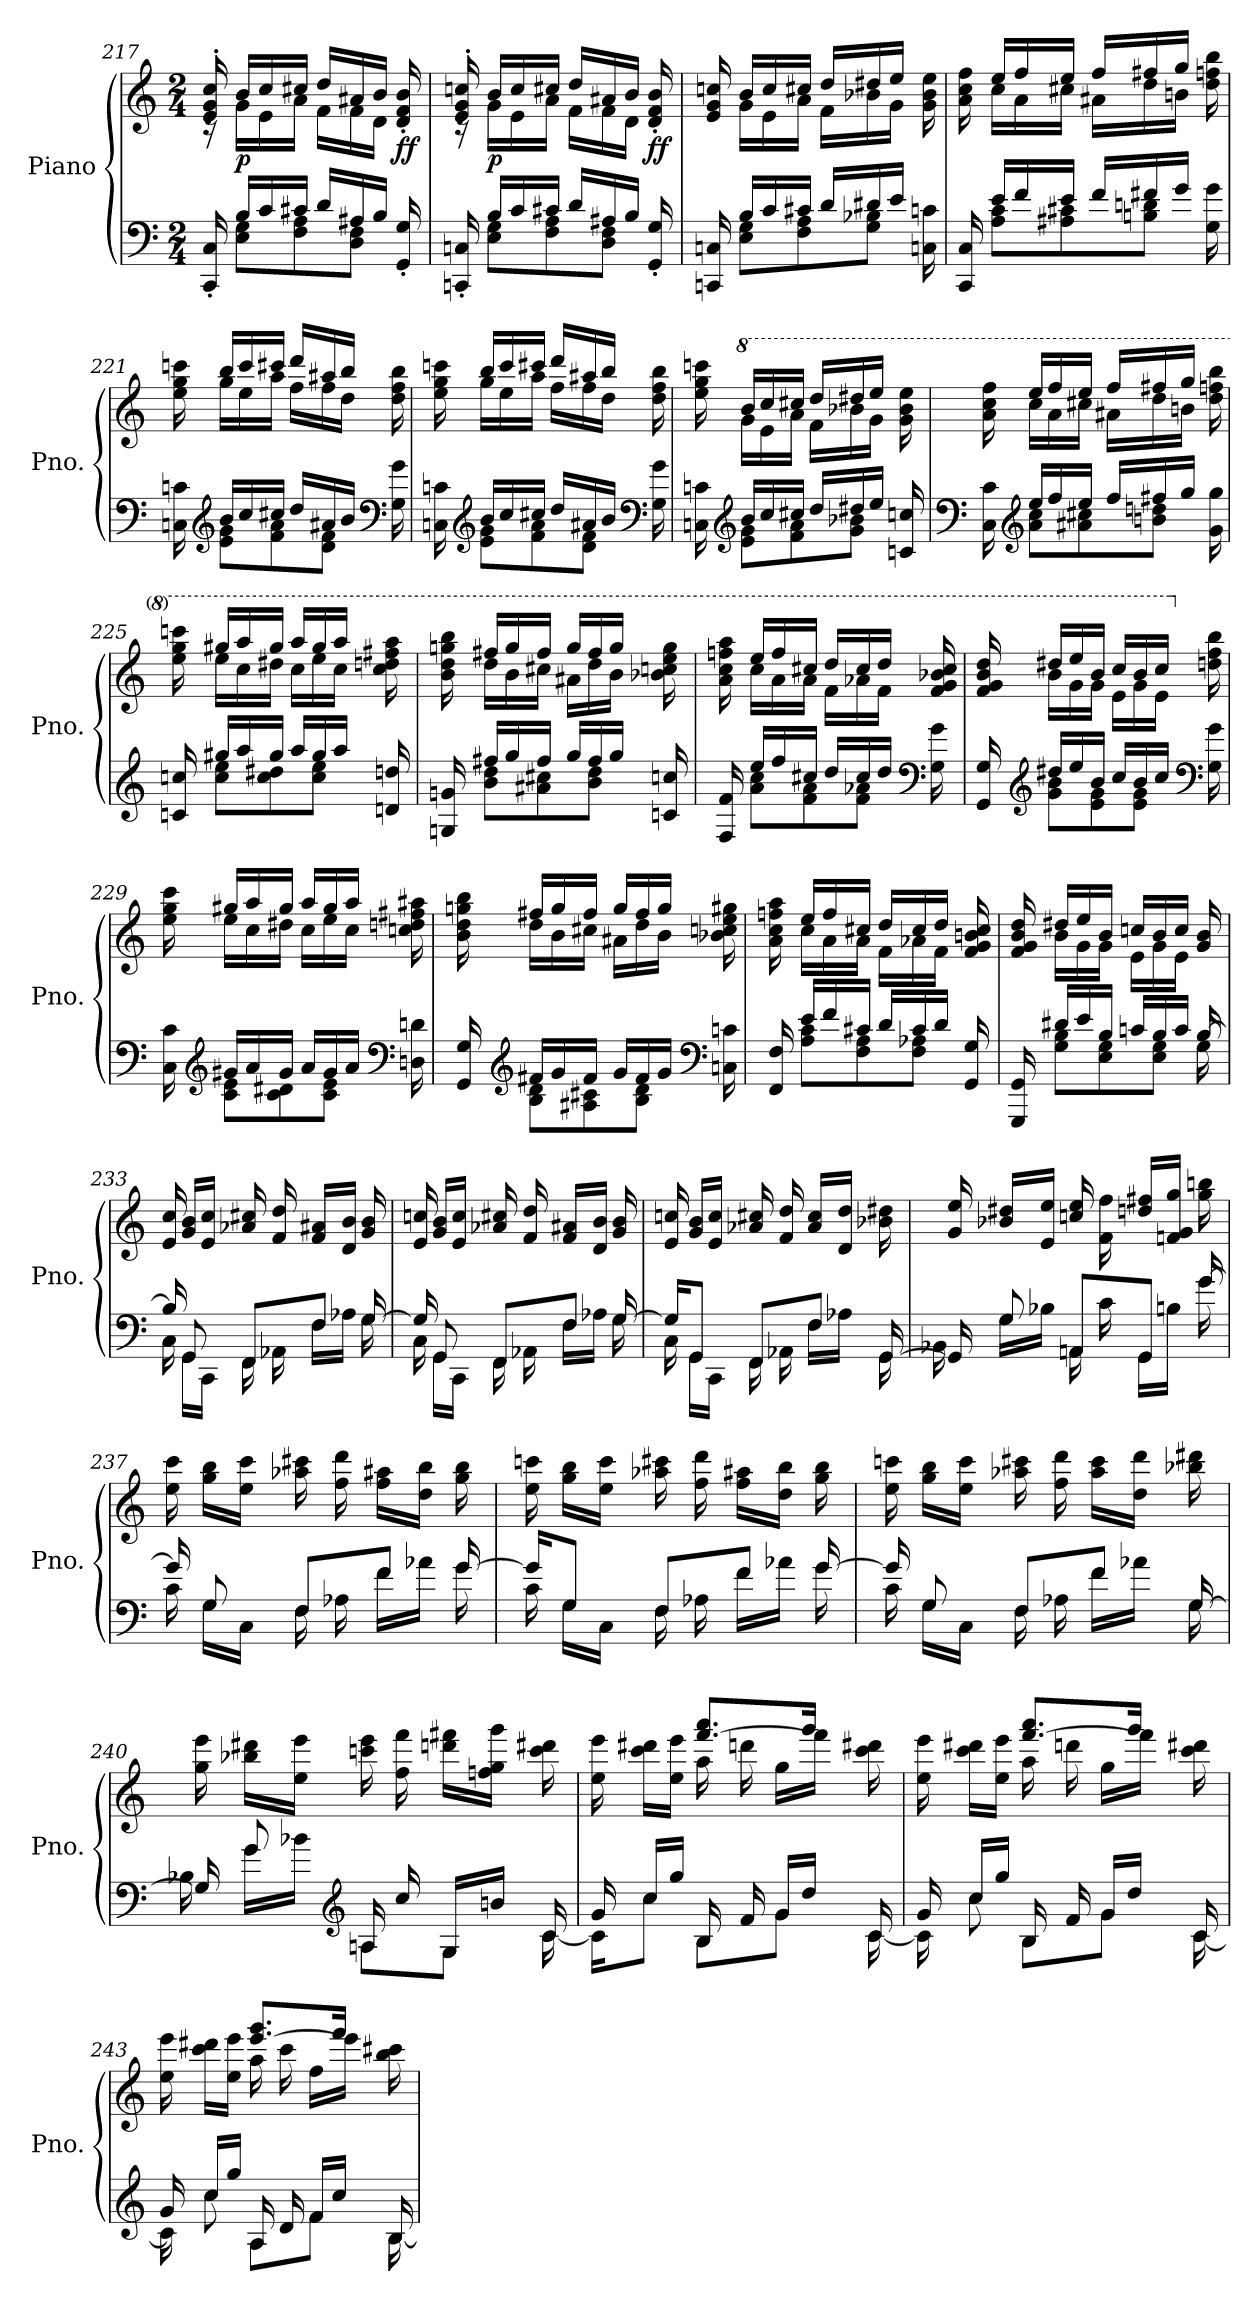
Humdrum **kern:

**kern	**kern	**dynam
*part1	*part1	*part1
*staff2	*staff1	*staff1/2
*I"Piano	*	*
*I'Pno.	*	*
*clefF4	*clefG2	*
*k[]	*k[]	*
*M2/4	*M2/4	*
=217	=217	=217
*^	*^	*
16CC/' 16C/'	16rCCyy	16e/' 16g/' 16cc/'	16rc	.
!	!	!	!	!LO:DY:b
16B/LL	8E\ 8G\L	16b/LL	16g\LL	p
16c/	.	16cc/	16e\	.
16c#X/JJ	8F\ 8A\	16cc#X/JJ	16a\JJ	.
16d/LL	.	16dd/LL	16f\LL	.
16A#X/	8D\ 8F\J	16a#X/	16f\	.
16B/JJ	.	16b/JJ	16d\JJ	.
!	!	!	!	!LO:DY:b
16GG/' 16G/'	16rCCyy	16d/' 16f/' 16b/'	16reyy	ff
=218	=218	=218	=218	=218
16CCn/' 16Cn/'	16rCCyy	16e/' 16g/' 16ccn/'	16rc	.
!	!	!	!	!LO:DY:b
16B/LL	8E\ 8G\L	16b/LL	16g\LL	p
16c/	.	16cc/	16e\	.
16c#X/JJ	8F\ 8A\	16cc#X/JJ	16a\JJ	.
16d/LL	.	16dd/LL	16f\LL	.
16A#X/	8D\ 8F\J	16a#X/	16f\	.
16B/JJ	.	16b/JJ	16d\JJ	.
!	!	!	!	!LO:DY:b
16GG/' 16G/'	16rCCyy	16d/' 16f/' 16b/'	16reyy	ff
!!LO:LB:g=z	!!
=219	=219	=219	=219	=219
16CCn/ 16Cn/	16rCCyy	16e/ 16g/ 16ccn/	16reyy	.
16B/LL	8E\ 8G\L	16b/LL	16g\LL	.
16c/	.	16cc/	16e\	.
16c#X/JJ	8F\ 8A\	16cc#X/JJ	16a\JJ	.
16d/LL	.	16dd/LL	16f\LL	.
16d#X/	8G\ 8B-X\J	16dd#X/	16b-X\	.
16e/JJ	.	16ee/JJ	16g\JJ	.
16Cn\ 16cn\	16rBByy	16g\ 16b-\ 16ee\	16reyy	.
=220	=220	=220	=220	=220
16CC/ 16C/	16rCCyy	16a\ 16cc\ 16ff\	16rcyy	.
16e/LL	8A\ 8c\L	16ee/LL	16cc\LL	.
16f/	.	16ff/	16a\	.
16e/JJ	8A#X\ 8c#X\	16ee/JJ	16cc#X\JJ	.
16f/LL	.	16ff/LL	16a#X\LL	.
16f#X/	8Bn\ 8dn\J	16ff#X/	16dd\	.
16g/JJ	.	16gg/JJ	16bn\JJ	.
16G\ 16g\	16rGGyy	16dd\ 16ffn\ 16bb\	16reyy	.
=221	=221	=221	=221	=221
16Cn\ 16cn\	16rCCyy	16ee\ 16gg\ 16cccn\	16rgyy	.
*clefG2	*	*	*	*
16b/LL	8e\ 8g\L	16bb/LL	16gg\LL	.
16cc/	.	16ccc/	16ee\	.
16cc#X/JJ	8f\ 8a\	16ccc#X/JJ	16aa\JJ	.
16dd/LL	.	16ddd/LL	16ff\LL	.
16a#X/	8d\ 8f\J	16aa#X/	16ff\	.
16b/JJ	.	16bb/JJ	16dd\JJ	.
*clefF4	*	*	*	*
16G\ 16g\	16ryy	16dd\ 16ff\ 16bb\	16ryy	.
!!LO:LB:g=z	!!
=222	=222	=222	=222	=222
16Cn\ 16cn\	16rCCyy	16ee\ 16gg\ 16cccn\	16rgyy	.
*clefG2	*	*	*	*
16b/LL	8e\ 8g\L	16bb/LL	16gg\LL	.
16cc/	.	16ccc/	16ee\	.
16cc#X/JJ	8f\ 8a\	16ccc#X/JJ	16aa\JJ	.
16dd/LL	.	16ddd/LL	16ff\LL	.
16a#X/	8d\ 8f\J	16aa#X/	16ff\	.
16b/JJ	.	16bb/JJ	16dd\JJ	.
*clefF4	*	*	*	*
16G\ 16g\	16ryy	16dd\ 16ff\ 16bb\	16ryy	.
=223	=223	=223	=223	=223
16Cn\ 16cn\	16rEEEEyy	16ee\ 16gg\ 16cccn\	16reyy	.
*clefG2	*	*	*	*
*	*	*8va	*	*
16b/LL	8e\ 8g\L	16bb/LL	16gg\LL	.
16cc/	.	16ccc/	16ee\	.
16cc#X/JJ	8f\ 8a\	16ccc#X/JJ	16aa\JJ	.
16dd/LL	.	16ddd/LL	16ff\LL	.
16dd#X/	8g\ 8b-X\J	16ddd#X/	16bb-X\	.
16ee/JJ	.	16eee/JJ	16gg\JJ	.
16cn/ 16ccn/	16rAyy	16gg\ 16bb-\ 16eee\	16reyy	.
=224	=224	=224	=224	=224
*clefF4	*	*	*	*
16C\ 16c\	16rBBBByy	16aa\ 16ccc\ 16fff\	16rcyy	.
*clefG2	*	*	*	*
16ee/LL	8a\ 8cc\L	16eee/LL	16ccc\LL	.
16ff/	.	16fff/	16aa\	.
16ee/JJ	8a#X\ 8cc#X\	16eee/JJ	16ccc#X\JJ	.
16ff/LL	.	16fff/LL	16aa#X\LL	.
16ff#X/	8bn\ 8ddn\J	16fff#X/	16ddd\	.
16gg/JJ	.	16ggg/JJ	16bbn\JJ	.
16g\ 16gg\	16reyy	16ddd\ 16fffn\ 16bbb\	16reyy	.
!!LO:LB:g=z	!!
=225	=225	=225	=225	=225
16cn/ 16ccn/	16rAyy	16eee\ 16ggg\ 16ccccn\	16rgyy	.
16gg#X/LL	8cc\ 8ee\L	16ggg#X/LL	16eee\LL	.
16aa/	.	16aaa/	16ccc\	.
16gg#/JJ	8cc\ 8dd#X\	16ggg#/JJ	16ddd#X\JJ	.
16aa/LL	.	16aaa/LL	16ccc\LL	.
16gg#/	8cc\ 8ee\J	16ggg#/	16eee\	.
16aa/JJ	.	16aaa/JJ	16ccc\JJ	.
16dn/ 16ddn/	16rAyy	16ccc\ 16dddn\ 16fff#X\ 16aaa\	16reyy	.
=226	=226	=226	=226	=226
16Gn/ 16gn/	16rFyy	16bb\ 16ddd\ 16gggn\ 16bbb\	16rcyy	.
16ff#X/LL	8b\ 8dd\L	16fff#X/LL	16ddd\LL	.
16gg/	.	16ggg/	16bb\	.
16ff#/JJ	8a#X\ 8cc#X\	16fff#/JJ	16ccc#X\JJ	.
16gg/LL	.	16ggg/LL	16aa#X\LL	.
16ff#/	8b\ 8dd\J	16fff#/	16ddd\	.
16gg/JJ	.	16ggg/JJ	16bb\JJ	.
16cn/ 16ccn/	16rAyy	16bb-X\ 16cccn\ 16eee\ 16ggg\	16reyy	.
=227	=227	=227	=227	=227
16F/ 16f/	16rffyy	16aa\ 16ccc\ 16fffn\ 16aaa\	16rcyy	.
16ee/LL	8a\ 8cc\L	16eee/LL	16ccc\LL	.
16ff/	.	16fff/	16aa\	.
16cc#X/JJ	8f\ 8a\	16ccc#X/JJ	16aa\JJ	.
16dd/LL	.	16ddd/LL	16ff\LL	.
16cc#/	8f\ 8a-X\J	16ccc#/	16aa-X\	.
16dd/JJ	.	16ddd/JJ	16ff\JJ	.
*clefF4	*	*	*	*
16G\ 16g\	16rEEyy	16ff/ 16gg/ 16bb-X/ 16ccc#/	16reyy	.
=228	=228	=228	=228	=228
16GG/ 16G/	16rGGyy	16ff/ 16gg/ 16bb/ 16ddd/	16reyy	.
*clefG2	*	*	*	*
16dd#X/LL	8g\ 8b\L	16ddd#X/LL	16bb\LL	.
16ee/	.	16eee/	16gg\	.
16b/JJ	8e\ 8g\	16bb/JJ	16gg\JJ	.
16cc/LL	.	16ccc/LL	16ee\LL	.
16b/	8e\ 8g\J	16bb/	16gg\	.
16cc/JJ	.	16ccc/JJ	16ee\JJ	.
*clefF4	*	*	*	*
*	*	*X8va	*	*
16G\ 16g\	16rCCyy	16ddn\ 16ff\ 16bb\	16reyy	.
!!LO:PB:g=z	!!
=229	=229	=229	=229	=229
16C\ 16c\	16rGGyy	16ee\ 16gg\ 16ccc\	16reyy	.
*clefG2	*	*	*	*
16g#X/LL	8c\ 8e\L	16gg#X/LL	16ee\LL	.
16a/	.	16aa/	16cc\	.
16g#/JJ	8c\ 8d#X\	16gg#/JJ	16dd#X\JJ	.
16a/LL	.	16aa/LL	16cc\LL	.
16g#/	8c\ 8e\J	16gg#/	16ee\	.
16a/JJ	.	16aa/JJ	16cc\JJ	.
*clefF4	*	*	*	*
16Dn\ 16dn\	16rGGyy	16ccn\ 16ddn\ 16ff#X\ 16aa#X\	16reyy	.
=230	=230	=230	=230	=230
16GG/ 16G/	16rEEyy	16b\ 16dd\ 16ggn\ 16bb\	16reyy	.
*clefG2	*	*	*	*
16f#X/LL	8B\ 8d\L	16ff#X/LL	16dd\LL	.
16g/	.	16gg/	16b\	.
16f#/JJ	8A#X\ 8c#X\	16ff#/JJ	16cc#X\JJ	.
16g/LL	.	16gg/LL	16a#X\LL	.
16f#/	8B\ 8d\J	16ff#/	16dd\	.
16g/JJ	.	16gg/JJ	16b\JJ	.
*clefF4	*	*	*	*
16Cn\ 16cn\	16rGGyy	16b-X\ 16ccn\ 16ee\ 16gg#X\	16reyy	.
=231	=231	=231	=231	=231
16FF/ 16F/	16rGGyy	16a\ 16cc\ 16ffn\ 16aa\	16reyy	.
16e/LL	8A\ 8c\L	16ee/LL	16cc\LL	.
16f/	.	16ff/	16a\	.
16c#X/JJ	8F\ 8A\	16cc#X/JJ	16a\JJ	.
16d/LL	.	16dd/LL	16f\LL	.
16c#/	8F\ 8A-X\J	16cc#/	16a-X\	.
16d/JJ	.	16dd/JJ	16f\JJ	.
16GG/ 16G/	16rGGyy	16f/ 16g/ 16bn/ 16cc#/	16rcyy	.
!!LO:LB:g=z	!!
=232	=232	=232	=232	=232
16GGG/ 16GG/	16rAAAyy	16f/ 16g/ 16b/ 16dd/	16reyy	.
16d#X/LL	8G\ 8B\L	16dd#X/LL	16b\LL	.
16e/	.	16ee/	16g\	.
16B/JJ	8E\ 8G\	16b/JJ	16g\JJ	.
16cn/LL	.	16ccn/LL	16e\LL	.
16B/	8E\ 8G\J	16b/	16g\	.
16c/JJ	.	16cc/JJ	16e\JJ	.
[16B/	16G\	16g/ 16b/	16reyy	.
=233	=233	=233	=233	=233
16B/]	16C\	16e/ 16cc/	4..ryy	.
8GG/	16GG\LL	16g/ 16b/LL	.	.
.	16CC\JJ	16e/ 16cc/JJ	.	.
8FF/L	16FF\	16a-X/ 16cc#X/	.	.
.	16AA-X\	16f/ 16dd/	.	.
8F/J	16F\LL	16f/ 16a#X/LL	.	.
.	16A-X\JJ	16d/ 16b/JJ	.	.
[16G/	16G\	16g/ 16b/	16rAyy	.
=234	=234	=234	=234	=234
16G/]	16C\	16e/ 16ccn/	4..ryy	.
8GG/	16GG\LL	16g/ 16b/LL	.	.
.	16CC\JJ	16e/ 16cc/JJ	.	.
8FF/L	16FF\	16a-X/ 16cc#X/	.	.
.	16AA-X\	16f/ 16dd/	.	.
8F/J	16F\LL	16f/ 16a#X/LL	.	.
.	16A-X\JJ	16d/ 16b/JJ	.	.
[16G/	16G\	16g/ 16b/	16rcyy	.
*	*	*v	*v	*
!!LO:LB:g=z
=235	=235	=235	=235
16G/KL]	16C\	16e/ 16ccn/	.
8GG/J	16GG\LL	16g/ 16b/LL	.
.	16CC\JJ	16e/ 16cc/JJ	.
8FF/L	16FF\	16a-X/ 16cc#X/	.
.	16AA-X\	16f/ 16dd/	.
8F/J	16F\LL	16a-/ 16cc#/LL	.
.	16A-X\JJ	16d/ 16dd/JJ	.
[16GG/	16GG\	16b-X\ 16dd#X\	.
=236	=236	=236	=236
16GG/]	16BB-X\	16g/ 16ee/	.
8G/	16G\LL	16b-X/ 16dd#X/LL	.
.	16B-X\JJ	16e/ 16ee/JJ	.
8AAn/L	16AA\	16ccn/ 16ee/	.
.	16c\	16f\ 16ff\	.
8GG/J	16GG\LL	16ddn/ 16ff#X/LL	.
.	16Bn\JJ	16fn/ 16g/ 16gg/JJ	.
[16g/	16g\	16gg\ 16bbn\	.
=237	=237	=237	=237
16g/]	16c\	16ee\ 16ccc\	.
8G/	16G\LL	16gg\ 16bb\LL	.
.	16C\JJ	16ee\ 16ccc\JJ	.
8F/L	16F\	16aa-X\ 16ccc#X\	.
.	16A-X\	16ff\ 16ddd\	.
8f/J	16f\LL	16ff\ 16aa#X\LL	.
.	16a-X\JJ	16dd\ 16bb\JJ	.
[16g/	16g\	16gg\ 16bb\	.
!!LO:LB:g=z
=238	=238	=238	=238
16g/KL]	16c\	16ee\ 16cccn\	.
8G/J	16G\LL	16gg\ 16bb\LL	.
.	16C\JJ	16ee\ 16ccc\JJ	.
8F/L	16F\	16aa-X\ 16ccc#X\	.
.	16A-X\	16ff\ 16ddd\	.
8f/J	16f\LL	16ff\ 16aa#X\LL	.
.	16a-X\JJ	16dd\ 16bb\JJ	.
[16g/	16g\	16gg\ 16bb\	.
=239	=239	=239	=239
16g/]	16c\	16ee\ 16cccn\	.
8G/	16G\LL	16gg\ 16bb\LL	.
.	16C\JJ	16ee\ 16ccc\JJ	.
8F/L	16F\	16aa-X\ 16ccc#X\	.
.	16A-X\	16ff\ 16ddd\	.
8f/J	16f\LL	16aa-\ 16ccc#\LL	.
.	16a-X\JJ	16dd\ 16ddd\JJ	.
[16G/	16G\	16bb-X\ 16ddd#X\	.
=240	=240	=240	=240
16G/]	16B-X\	16gg\ 16eee\	.
8g/	16g\LL	16bb-X\ 16ddd#X\LL	.
.	16b-X\JJ	16ee\ 16eee\JJ	.
*clefG2	*	*	*
16A/	8An\L	16cccn\ 16eee\	.
16cc/	.	16ff\ 16fff\	.
16G/LL	8G\J	16dddn\ 16fff#X\LL	.
16bn/JJ	.	16ffn\ 16gg\ 16ggg\JJ	.
16c/	[16c\	16ccc\ 16ddd#X\	.
!!LO:PB:g=z
=241	=241	=241	=241
*	*	*^	*
16g/	16c\KL]	16rcccyy	16ee\ 16eee\	.
16cc/LL	8cc\J	8rcccyy	16ccc\ 16ddd#X\LL	.
16gg/JJ	.	.	16ee\ 16eee\JJ	.
16B/	8B\L	[8.fff/ 8.aaa/L	16aa\	.
16f/	.	.	16dddn\	.
16g/LL	8g\J	.	16gg\LL	.
16dd/JJ	.	16ggg/Jk	16fff\JJ]	.
16c/	[16c\	16rcccyy	16ccc\ 16ddd#X\	.
=242	=242	=242	=242	=242
16g/	16c\]	16rcccyy	16ee\ 16eee\	.
16cc/LL	8cc\	8rcccyy	16ccc\ 16ddd#X\LL	.
16gg/JJ	.	.	16ee\ 16eee\JJ	.
16B/	8B\L	[8.fff/ 8.aaa/L	16aa\	.
16f/	.	.	16dddn\	.
16g/LL	8g\J	.	16gg\LL	.
16dd/JJ	.	16ggg/Jk	16fff\JJ]	.
16c/	[16c\	16rcccyy	16ccc\ 16ddd#X\	.
=243	=243	=243	=243	=243
16g/	16c\]	16rcccyy	16ee\ 16eee\	.
16cc/LL	8cc\	8rcccyy	16ccc\ 16ddd#X\LL	.
16gg/JJ	.	.	16ee\ 16eee\JJ	.
16A/	8A\L	[8.eee/ 8.ggg/L	16aa\	.
16d/	.	.	16ccc\	.
16f/LL	8f\J	.	16ff\LL	.
16cc/JJ	.	16fff/Jk	16eee\JJ]	.
16B/	[16B\	16rcccyy	16bb\ 16ccc#X\	.
*v	*v	*	*	*
*	*v	*v	*
=	=	=
*-	*-	*-
